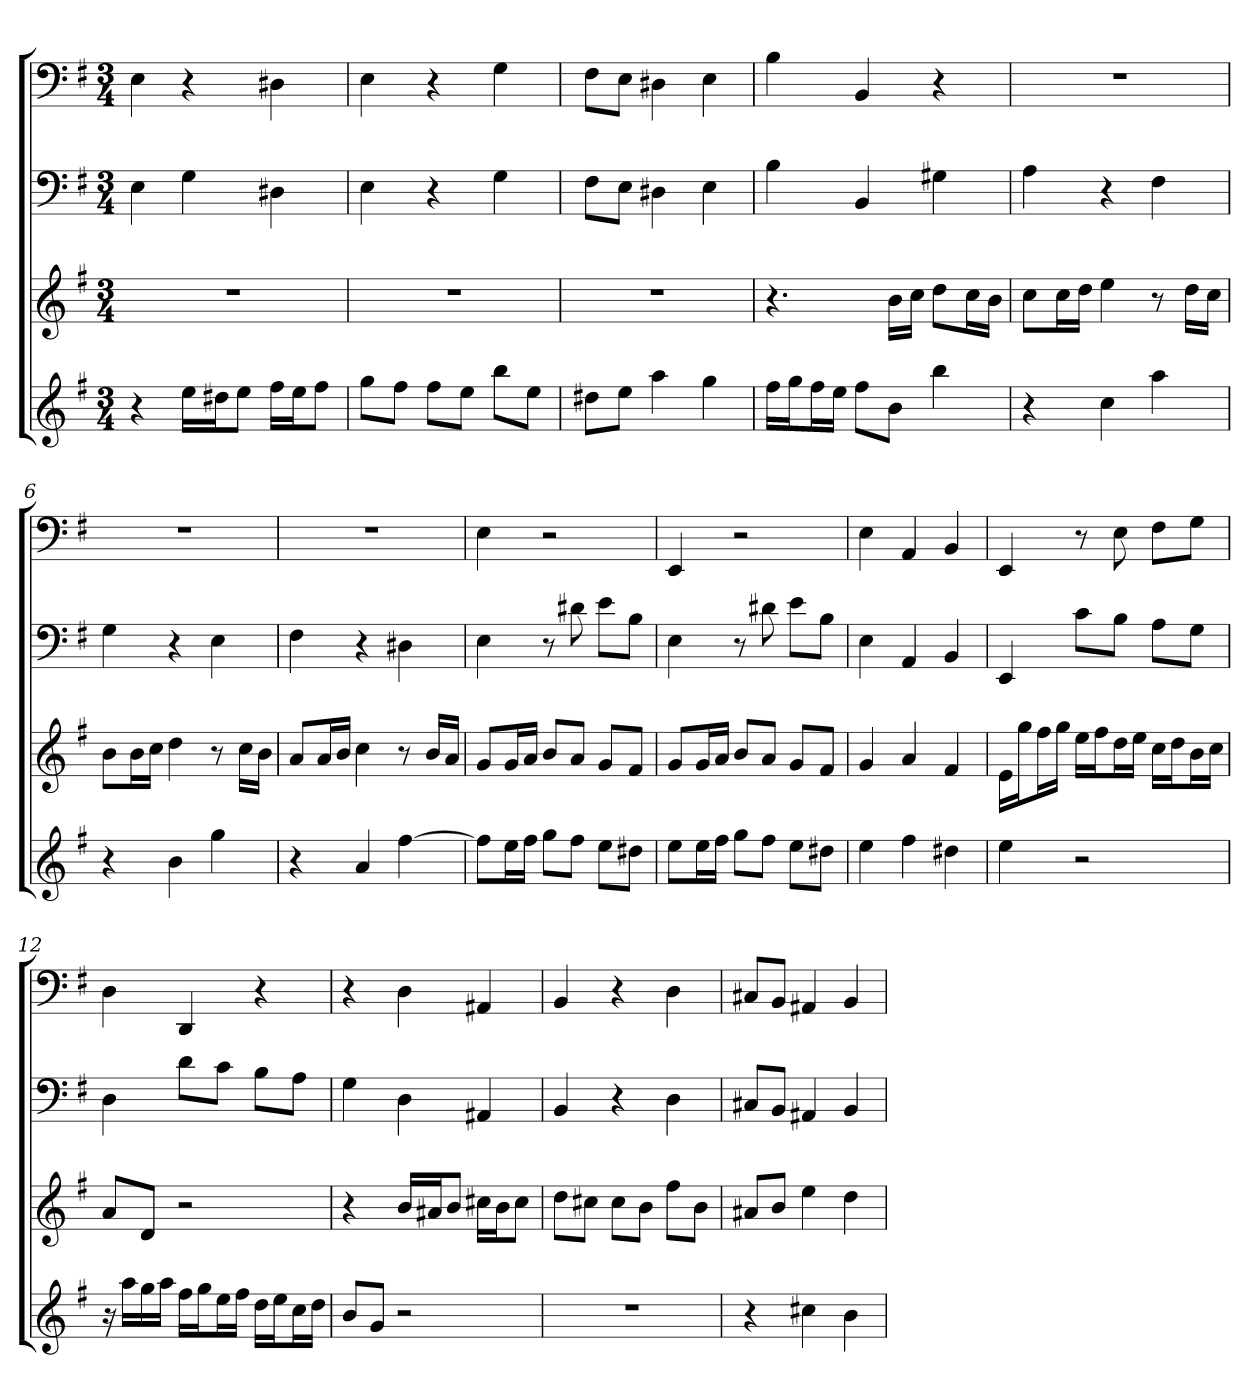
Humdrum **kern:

**kern	**kern	**kern	**kern
*part4	*part3	*part2	*part1
*staff4	*staff3	*staff2	*staff1
*	*	*clefF4	*clefF4
*k[f#]	*k[f#]	*k[f#]	*k[f#]
*e:	*e:	*e:	*e:
*M3/4	*M3/4	*M3/4	*M3/4
=1	=1	=1	=1
4r	2.r	4E	4E
16eeLL	.	4G	4r
16dd#XJ	.	.	.
8eeJ	.	.	.
16ff#LL	.	4D#X	4D#X
16eeJ	.	.	.
8ff#J	.	.	.
=2	=2	=2	=2
8ggL	2.r	4E	4E
8ff#J	.	.	.
8ff#L	.	4r	4r
8eeJ	.	.	.
8bbL	.	4G	4G
8eeJ	.	.	.
=3	=3	=3	=3
8dd#XL	2.r	8F#\L	8F#\L
8eeJ	.	8E\J	8E\J
4aa	.	4D#X	4D#X
4gg	.	4E	4E
=4	=4	=4	=4
16ff#LL	4.r	4B	4B
16ggJ	.	.	.
16ff#L	.	.	.
16eeJJ	.	.	.
8ff#L	.	4BB	4BB
8bJ	16bLL	.	.
.	16ccJJ	.	.
4bb	8ddL	4G#X	4r
.	16ccL	.	.
.	16bJJ	.	.
=5	=5	=5	=5
4r	8ccL	4A	2.r
.	16ccL	.	.
.	16ddJJ	.	.
4cc	4ee	4r	.
4aa	8r	4F#	.
.	16ddLL	.	.
.	16ccJJ	.	.
=6	=6	=6	=6
4r	8bL	4G	2.r
.	16bL	.	.
.	16ccJJ	.	.
4b	4dd	4r	.
4gg	8r	4E	.
.	16ccLL	.	.
.	16bJJ	.	.
=7	=7	=7	=7
4r	8aL	4F#	2.r
.	16aL	.	.
.	16bJJ	.	.
4a	4cc	4r	.
[4ff#	8r	4D#X	.
.	16bLL	.	.
.	16aJJ	.	.
=8	=8	=8	=8
8ff#L]	8gL	4E	4E
16eeL	16gL	.	.
16ff#JJ	16aJJ	.	.
8ggL	8bL	8r	2r
8ff#J	8aJ	8d#X	.
8eeL	8gL	8e\L	.
8dd#XJ	8f#J	8B\J	.
=9	=9	=9	=9
8eeL	8gL	4E	4EE
16eeL	16gL	.	.
16ff#JJ	16aJJ	.	.
8ggL	8bL	8r	2r
8ff#J	8aJ	8d#X	.
8eeL	8gL	8e\L	.
8dd#XJ	8f#J	8B\J	.
=10	=10	=10	=10
4ee	4g	4E	4E
4ff#	4a	4AA	4AA
4dd#X	4f#	4BB	4BB
=11	=11	=11	=11
4ee	16eLL	4EE	4EE
.	16ggJ	.	.
.	16ff#L	.	.
.	16ggJJ	.	.
2r	16eeLL	8c\L	8r
.	16ff#J	.	.
.	16ddL	8B\J	8E
.	16eeJJ	.	.
.	16ccLL	8A\L	8F#\L
.	16ddJ	.	.
.	16bL	8G\J	8G\J
.	16ccJJ	.	.
=12	=12	=12	=12
16r	8aL	4D	4D
16aaLL	.	.	.
16gg	8dJ	.	.
16aaJJ	.	.	.
16ff#LL	2r	8d\L	4DD
16ggJ	.	.	.
16eeL	.	8c\J	.
16ff#JJ	.	.	.
16ddLL	.	8B\L	4r
16eeJ	.	.	.
16ccL	.	8A\J	.
16ddJJ	.	.	.
=13	=13	=13	=13
8bL	4r	4G	4r
8gJ	.	.	.
2r	16bLL	4D	4D
.	16a#XJ	.	.
.	8bJ	.	.
.	16cc#XLL	4AA#X	4AA#X
.	16bJ	.	.
.	8cc#J	.	.
=14	=14	=14	=14
2.r	8ddL	4BB	4BB
.	8cc#XJ	.	.
.	8cc#L	4r	4r
.	8bJ	.	.
.	8ff#L	4D	4D
.	8bJ	.	.
=15	=15	=15	=15
4r	8a#XL	8C#X/L	8C#X/L
.	8bJ	8BB/J	8BB/J
4cc#X	4ee	4AA#X	4AA#X
4b	4dd	4BB	4BB
=	=	=	=
*-	*-	*-	*-
